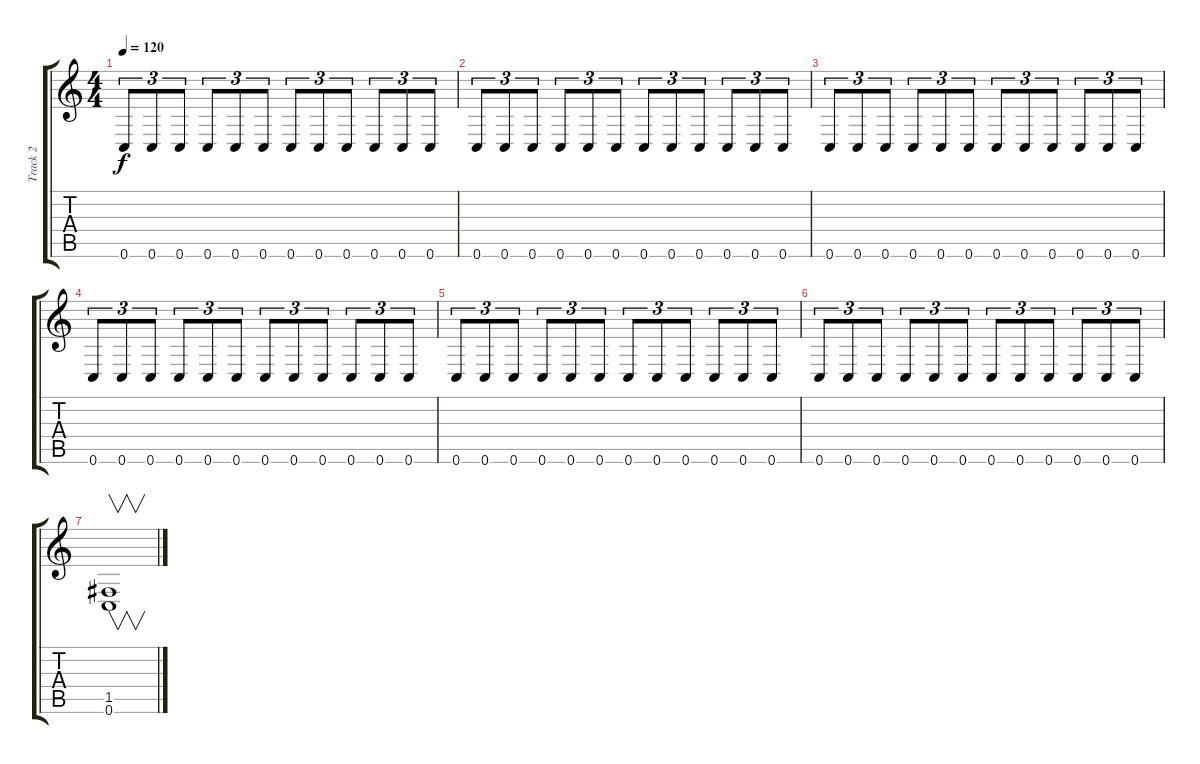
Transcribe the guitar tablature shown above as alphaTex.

\track ("Track 2" "Track 2") {instrument distortionguitar}
\staff {score tabs}
\tuning (C4 G3 Eb3 Bb2 F2 C2) {hide}
\ts (4 4)
\tempo 120
\clef g2
\ks c
0.6.8{tu (3 2) dy f} 0.6.8{tu (3 2)} 0.6.8{tu (3 2)} 0.6.8{tu (3 2)} 0.6.8{tu (3 2)} 0.6.8{tu (3 2)} 0.6.8{tu (3 2)} 0.6.8{tu (3 2)} 0.6.8{tu (3 2)} 0.6.8{tu (3 2)} 0.6.8{tu (3 2)} 0.6.8{tu (3 2)} |
0.6.8{tu (3 2)} 0.6.8{tu (3 2)} 0.6.8{tu (3 2)} 0.6.8{tu (3 2)} 0.6.8{tu (3 2)} 0.6.8{tu (3 2)} 0.6.8{tu (3 2)} 0.6.8{tu (3 2)} 0.6.8{tu (3 2)} 0.6.8{tu (3 2)} 0.6.8{tu (3 2)} 0.6.8{tu (3 2)} |
0.6.8{tu (3 2)} 0.6.8{tu (3 2)} 0.6.8{tu (3 2)} 0.6.8{tu (3 2)} 0.6.8{tu (3 2)} 0.6.8{tu (3 2)} 0.6.8{tu (3 2)} 0.6.8{tu (3 2)} 0.6.8{tu (3 2)} 0.6.8{tu (3 2)} 0.6.8{tu (3 2)} 0.6.8{tu (3 2)} |
0.6.8{tu (3 2)} 0.6.8{tu (3 2)} 0.6.8{tu (3 2)} 0.6.8{tu (3 2)} 0.6.8{tu (3 2)} 0.6.8{tu (3 2)} 0.6.8{tu (3 2)} 0.6.8{tu (3 2)} 0.6.8{tu (3 2)} 0.6.8{tu (3 2)} 0.6.8{tu (3 2)} 0.6.8{tu (3 2)} |
0.6.8{tu (3 2)} 0.6.8{tu (3 2)} 0.6.8{tu (3 2)} 0.6.8{tu (3 2)} 0.6.8{tu (3 2)} 0.6.8{tu (3 2)} 0.6.8{tu (3 2)} 0.6.8{tu (3 2)} 0.6.8{tu (3 2)} 0.6.8{tu (3 2)} 0.6.8{tu (3 2)} 0.6.8{tu (3 2)} |
0.6.8{tu (3 2)} 0.6.8{tu (3 2)} 0.6.8{tu (3 2)} 0.6.8{tu (3 2)} 0.6.8{tu (3 2)} 0.6.8{tu (3 2)} 0.6.8{tu (3 2)} 0.6.8{tu (3 2)} 0.6.8{tu (3 2)} 0.6.8{tu (3 2)} 0.6.8{tu (3 2)} 0.6.8{tu (3 2)} |
(1.5 0.6).1{v}
